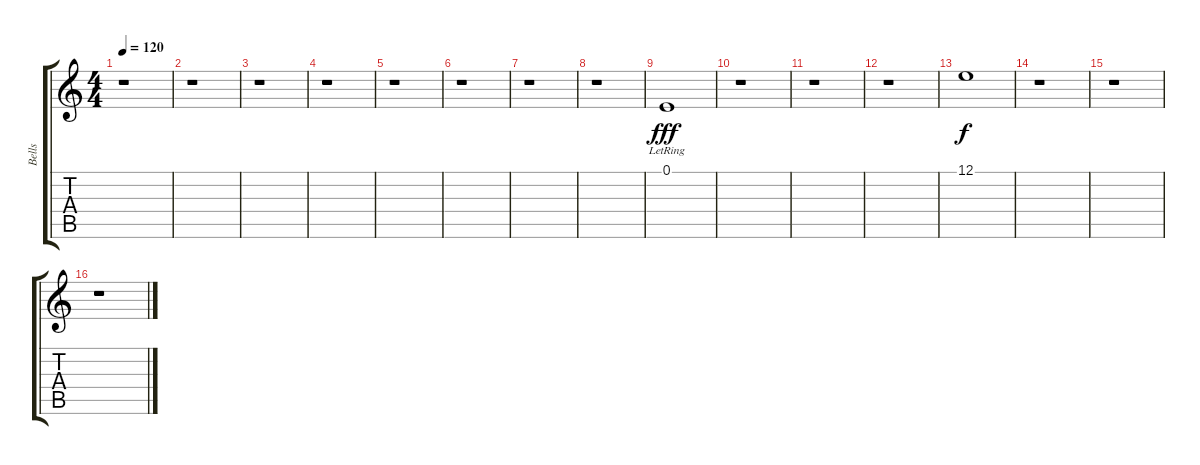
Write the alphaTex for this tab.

\track ("Bells" "Bells") {instrument tubularbells}
\staff {score tabs}
\tuning (E4 B3 G3 D3 A2 E2) {hide}
\ts (4 4)
\tempo 120
\clef g2
\ks c
r.1{dy fff} |
r.1 |
r.1 |
r.1 |
r.1 |
r.1 |
r.1 |
r.1 |
0.1{lr}.1 |
r.1 |
r.1 |
r.1 |
12.1.1{dy f} |
r.1 |
r.1 |
r.1
